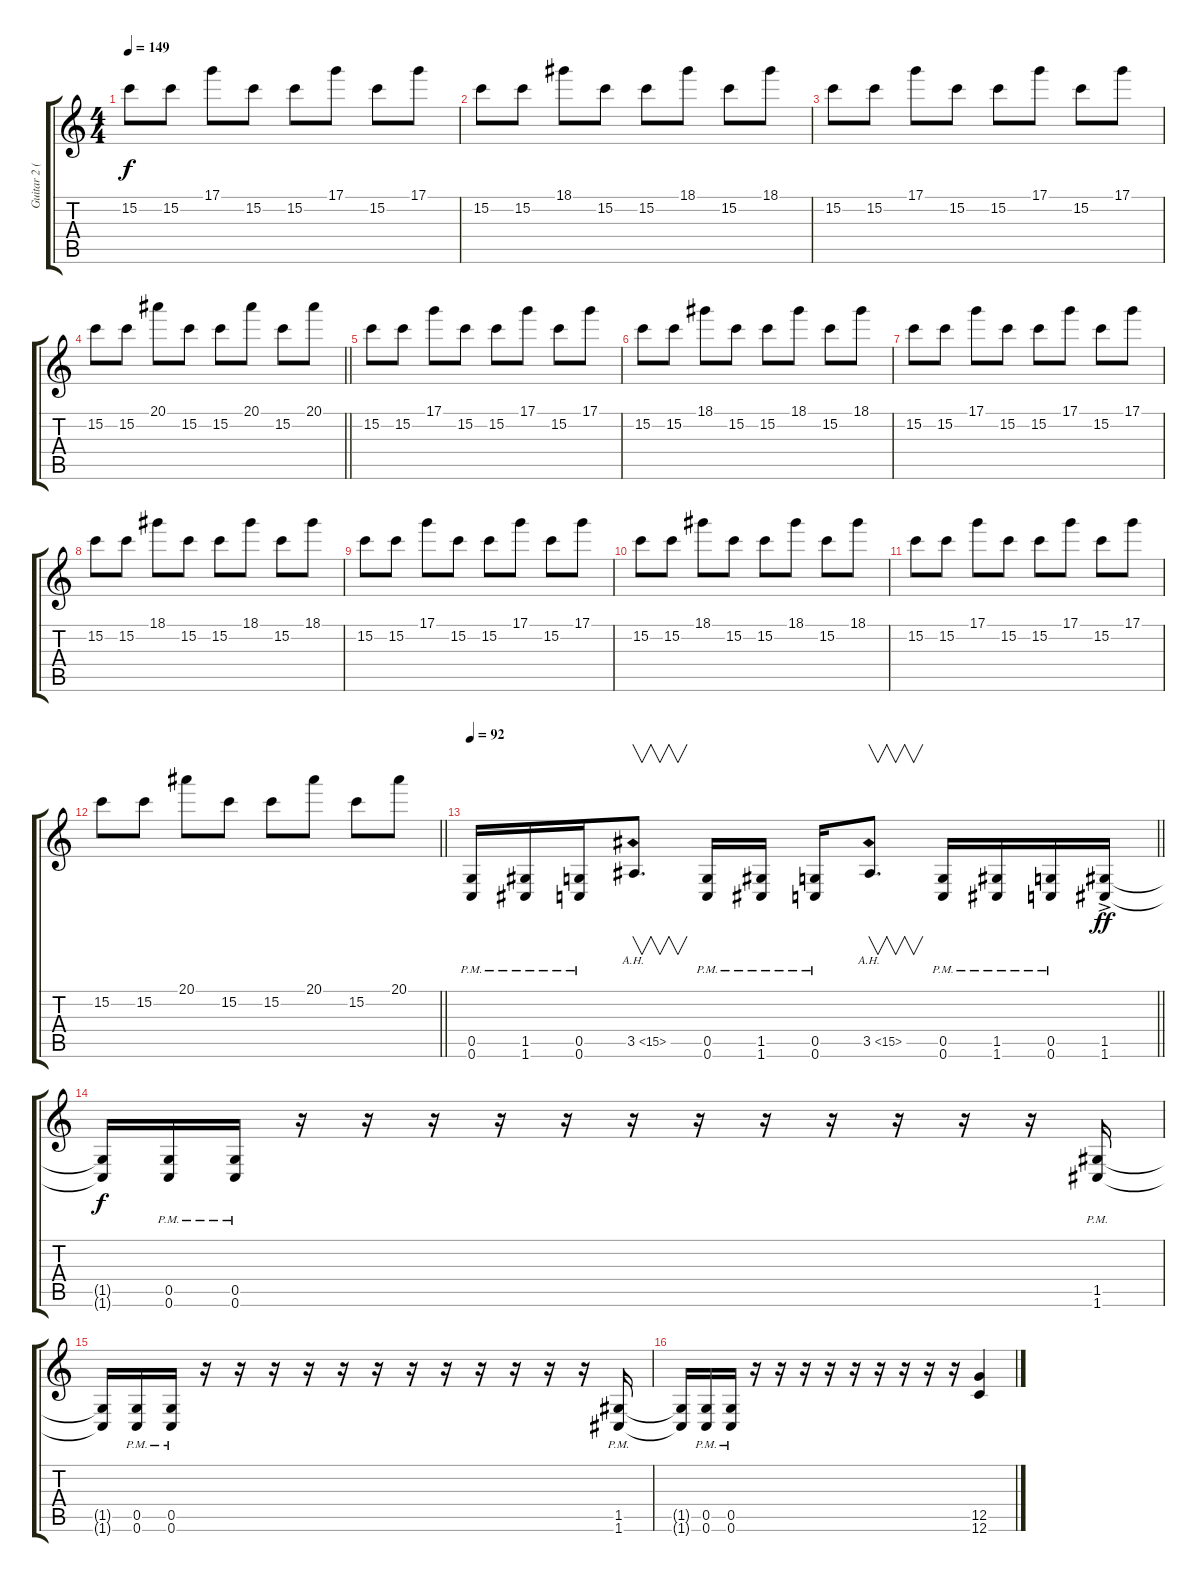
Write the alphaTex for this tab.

\track ("Guitar 2 (Distorted- Tuck)" "Guitar 2 (") {instrument distortionguitar}
\staff {score tabs}
\tuning (D4 A3 F3 C3 G2 C2) {hide}
\ts (4 4)
\tempo 149
\clef g2
\ks c
15.2.8{dy f} 15.2.8 17.1.8 15.2.8 15.2.8 17.1.8 15.2.8 17.1.8 |
15.2.8 15.2.8 18.1.8 15.2.8 15.2.8 18.1.8 15.2.8 18.1.8 |
15.2.8 15.2.8 17.1.8 15.2.8 15.2.8 17.1.8 15.2.8 17.1.8 |
\barLineRight lightlight
15.2.8 15.2.8 20.1.8 15.2.8 15.2.8 20.1.8 15.2.8 20.1.8 |
15.2.8 15.2.8 17.1.8 15.2.8 15.2.8 17.1.8 15.2.8 17.1.8 |
15.2.8 15.2.8 18.1.8 15.2.8 15.2.8 18.1.8 15.2.8 18.1.8 |
15.2.8 15.2.8 17.1.8 15.2.8 15.2.8 17.1.8 15.2.8 17.1.8 |
15.2.8 15.2.8 18.1.8 15.2.8 15.2.8 18.1.8 15.2.8 18.1.8 |
15.2.8 15.2.8 17.1.8 15.2.8 15.2.8 17.1.8 15.2.8 17.1.8 |
15.2.8 15.2.8 18.1.8 15.2.8 15.2.8 18.1.8 15.2.8 18.1.8 |
15.2.8 15.2.8 17.1.8 15.2.8 15.2.8 17.1.8 15.2.8 17.1.8 |
\barLineRight lightlight
15.2.8 15.2.8 20.1.8 15.2.8 15.2.8 20.1.8 15.2.8 20.1.8 |
\tempo 92
\barLineRight lightlight
(0.5{pm} 0.6{pm}).16 (1.5{pm} 1.6{pm}).16 (0.5{pm} 0.6{pm}).16 3.5{ah 12}.8{v d} (0.5{pm} 0.6{pm}).16 (1.5{pm} 1.6{pm}).16 (0.5{pm} 0.6{pm}).16 3.5{ah 12}.8{v d} (0.5{pm} 0.6{pm}).16 (1.5{pm} 1.6{pm}).16 (0.5{pm} 0.6{pm}).16 (1.5 1.6{ac}).16{dy ff} |
(1.5{t} 1.6{t}).16{dy f} (0.5{pm} 0.6{pm}).16 (0.5{pm} 0.6{pm}).16 r.16 r.16 r.16 r.16 r.16 r.16 r.16 r.16 r.16 r.16 r.16 r.16 (1.5{pm} 1.6{pm}).16 |
(1.5{t} 1.6{t}).16 (0.5{pm} 0.6{pm}).16 (0.5{pm} 0.6{pm}).16 r.16 r.16 r.16 r.16 r.16 r.16 r.16 r.16 r.16 r.16 r.16 r.16 (1.5{pm} 1.6{pm}).16 |
(1.5{t} 1.6{t}).16 (0.5{pm} 0.6{pm}).16 (0.5{pm} 0.6{pm}).16 r.16 r.16 r.16 r.16 r.16 r.16 r.16 r.16 r.16 (12.5{ss} 12.6{ss}).4
